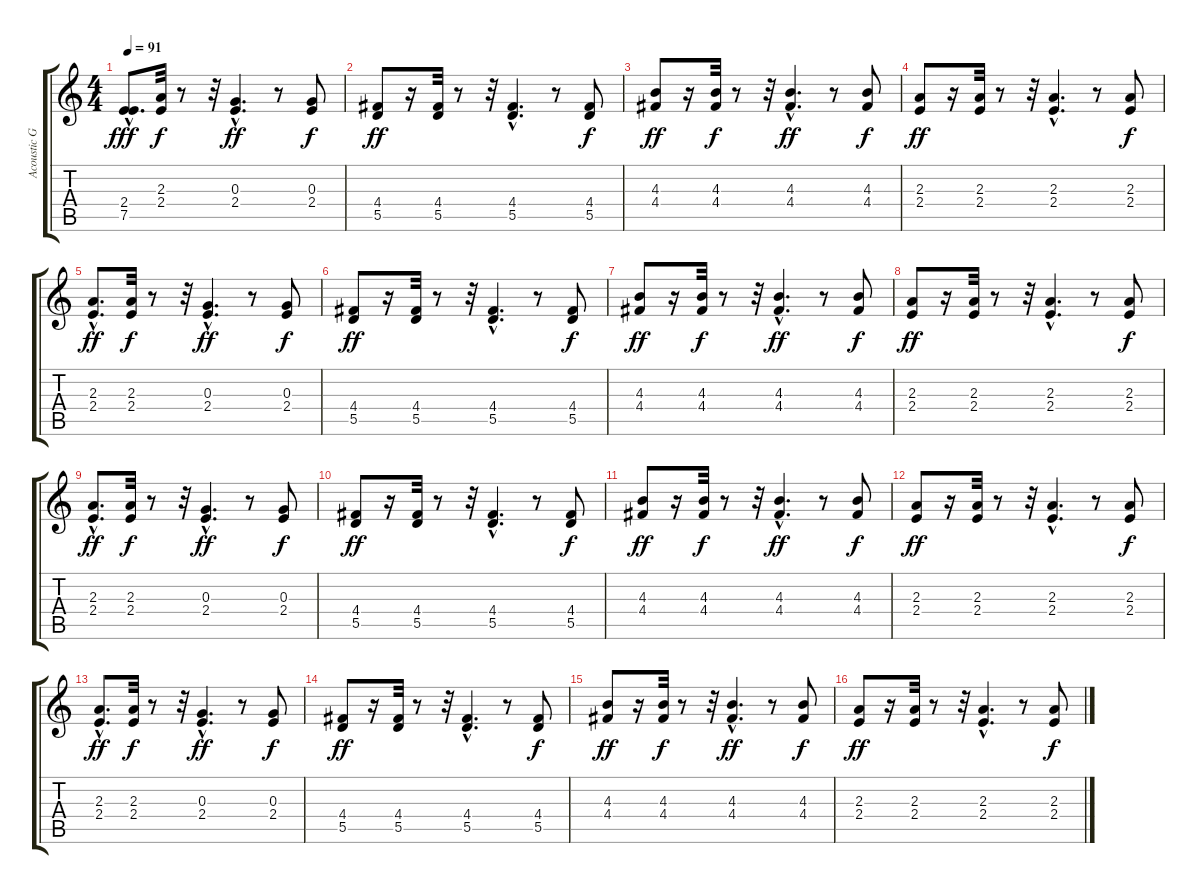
\track ("Acoustic Guitar I" "Acoustic G") {instrument acousticguitarnylon}
\staff {score tabs}
\tuning (E4 B3 G3 D3 A2 E2) {hide}
\ts (4 4)
\tempo 91
\clef g2
\ks c
(2.4{hac} 7.5{hac}).8{d dy fff} (2.3 2.4).32{dy f} r.8 r.32 (0.3{hac} 2.4{hac}).4{d dy ff} r.8 (0.3 2.4).8{dy f} |
(4.4 5.5).8{dy ff} r.16 (4.4 5.5).32 r.8 r.32 (4.4{hac} 5.5{hac}).4{d} r.8 (4.4 5.5).8{dy f} |
(4.3 4.4).8{dy ff} r.16 (4.3 4.4).32{dy f} r.8 r.32 (4.3{hac} 4.4{hac}).4{d dy ff} r.8 (4.3 4.4).8{dy f} |
(2.3 2.4).8{dy ff} r.16 (2.3 2.4).32 r.8 r.32 (2.3{hac} 2.4{hac}).4{d} r.8 (2.3 2.4).8{dy f} |
(2.3{hac} 2.4{hac}).8{d dy ff} (2.3 2.4).32{dy f} r.8 r.32 (0.3{hac} 2.4{hac}).4{d dy ff} r.8 (0.3 2.4).8{dy f} |
(4.4 5.5).8{dy ff} r.16 (4.4 5.5).32 r.8 r.32 (4.4{hac} 5.5{hac}).4{d} r.8 (4.4 5.5).8{dy f} |
(4.3 4.4).8{dy ff} r.16 (4.3 4.4).32{dy f} r.8 r.32 (4.3{hac} 4.4{hac}).4{d dy ff} r.8 (4.3 4.4).8{dy f} |
(2.3 2.4).8{dy ff} r.16 (2.3 2.4).32 r.8 r.32 (2.3{hac} 2.4{hac}).4{d} r.8 (2.3 2.4).8{dy f} |
(2.3{hac} 2.4{hac}).8{d dy ff} (2.3 2.4).32{dy f} r.8 r.32 (0.3{hac} 2.4{hac}).4{d dy ff} r.8 (0.3 2.4).8{dy f} |
(4.4 5.5).8{dy ff} r.16 (4.4 5.5).32 r.8 r.32 (4.4{hac} 5.5{hac}).4{d} r.8 (4.4 5.5).8{dy f} |
(4.3 4.4).8{dy ff} r.16 (4.3 4.4).32{dy f} r.8 r.32 (4.3{hac} 4.4{hac}).4{d dy ff} r.8 (4.3 4.4).8{dy f} |
(2.3 2.4).8{dy ff} r.16 (2.3 2.4).32 r.8 r.32 (2.3{hac} 2.4{hac}).4{d} r.8 (2.3 2.4).8{dy f} |
(2.3{hac} 2.4{hac}).8{d dy ff} (2.3 2.4).32{dy f} r.8 r.32 (0.3{hac} 2.4{hac}).4{d dy ff} r.8 (0.3 2.4).8{dy f} |
(4.4 5.5).8{dy ff} r.16 (4.4 5.5).32 r.8 r.32 (4.4{hac} 5.5{hac}).4{d} r.8 (4.4 5.5).8{dy f} |
(4.3 4.4).8{dy ff} r.16 (4.3 4.4).32{dy f} r.8 r.32 (4.3{hac} 4.4{hac}).4{d dy ff} r.8 (4.3 4.4).8{dy f} |
(2.3 2.4).8{dy ff} r.16 (2.3 2.4).32 r.8 r.32 (2.3{hac} 2.4{hac}).4{d} r.8 (2.3 2.4).8{dy f}
